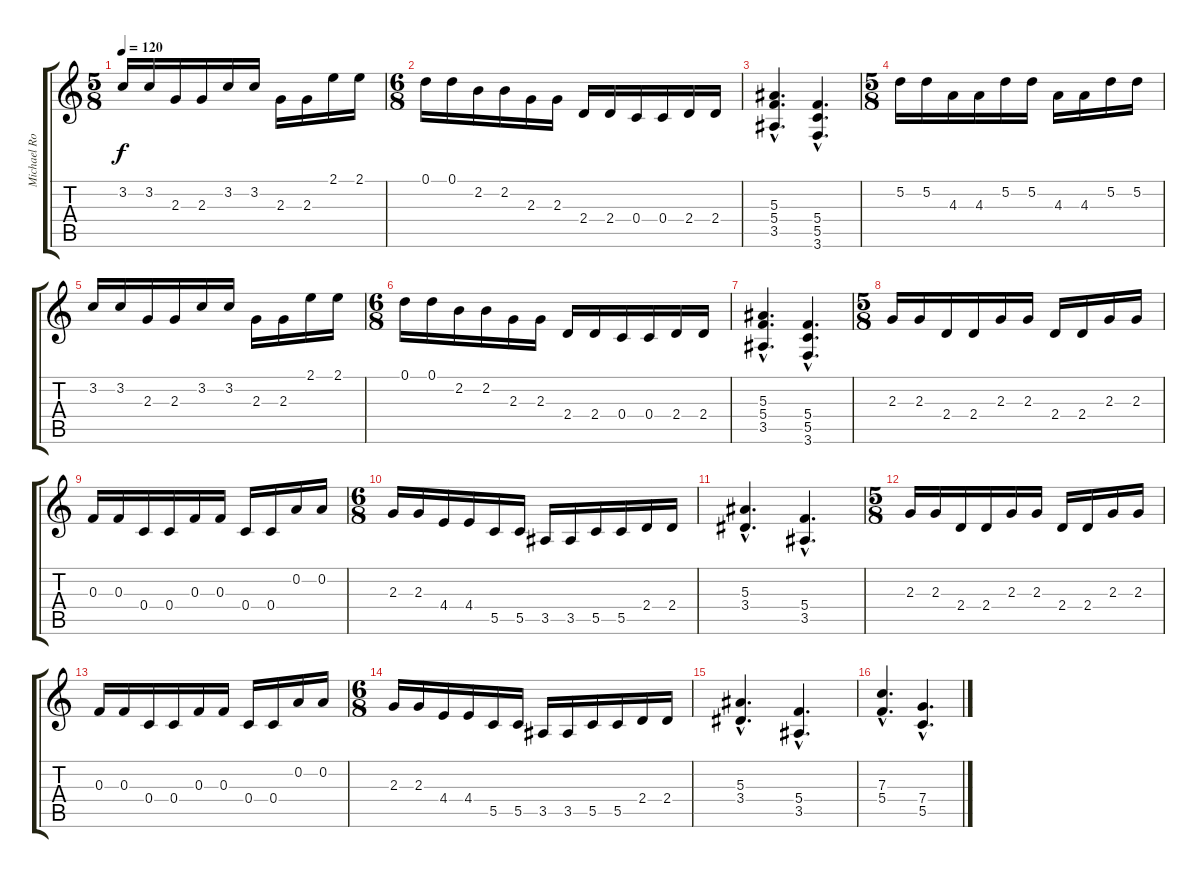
\track ("Michael Romeo" "Michael Ro") {instrument distortionguitar}
\staff {score tabs}
\tuning (D4 A3 F3 C3 G2 D2) {hide}
\ts (5 8)
\tempo 120
\clef g2
\ks c
3.2.16{dy f} 3.2.16 2.3.16 2.3.16 3.2.16 3.2.16 2.3.16 2.3.16 2.1.16 2.1.16 |
\ts (6 8)
0.1.16 0.1.16 2.2.16 2.2.16 2.3.16 2.3.16 2.4.16 2.4.16 0.4.16 0.4.16 2.4.16 2.4.16 |
(5.3{hac} 5.4{hac} 3.5{hac}).4{d} (5.4{hac} 5.5{hac} 3.6{hac}).4{d} |
\ts (5 8)
5.2.16 5.2.16 4.3.16 4.3.16 5.2.16 5.2.16 4.3.16 4.3.16 5.2.16 5.2.16 |
3.2.16 3.2.16 2.3.16 2.3.16 3.2.16 3.2.16 2.3.16 2.3.16 2.1.16 2.1.16 |
\ts (6 8)
0.1.16 0.1.16 2.2.16 2.2.16 2.3.16 2.3.16 2.4.16 2.4.16 0.4.16 0.4.16 2.4.16 2.4.16 |
(5.3{hac} 5.4{hac} 3.5{hac}).4{d} (5.4{hac} 5.5{hac} 3.6{hac}).4{d} |
\ts (5 8)
2.3.16 2.3.16 2.4.16 2.4.16 2.3.16 2.3.16 2.4.16 2.4.16 2.3.16 2.3.16 |
0.3.16 0.3.16 0.4.16 0.4.16 0.3.16 0.3.16 0.4.16 0.4.16 0.2.16 0.2.16 |
\ts (6 8)
2.3.16 2.3.16 4.4.16 4.4.16 5.5.16 5.5.16 3.5.16 3.5.16 5.5.16 5.5.16 2.4.16 2.4.16 |
(5.3{hac} 3.4{hac}).4{d} (5.4{hac} 3.5{hac}).4{d} |
\ts (5 8)
2.3.16 2.3.16 2.4.16 2.4.16 2.3.16 2.3.16 2.4.16 2.4.16 2.3.16 2.3.16 |
0.3.16 0.3.16 0.4.16 0.4.16 0.3.16 0.3.16 0.4.16 0.4.16 0.2.16 0.2.16 |
\ts (6 8)
2.3.16 2.3.16 4.4.16 4.4.16 5.5.16 5.5.16 3.5.16 3.5.16 5.5.16 5.5.16 2.4.16 2.4.16 |
(5.3{hac} 3.4{hac}).4{d} (5.4{hac} 3.5{hac}).4{d} |
(7.3{hac} 5.4{hac}).4{d} (7.4{hac} 5.5{hac}).4{d}
